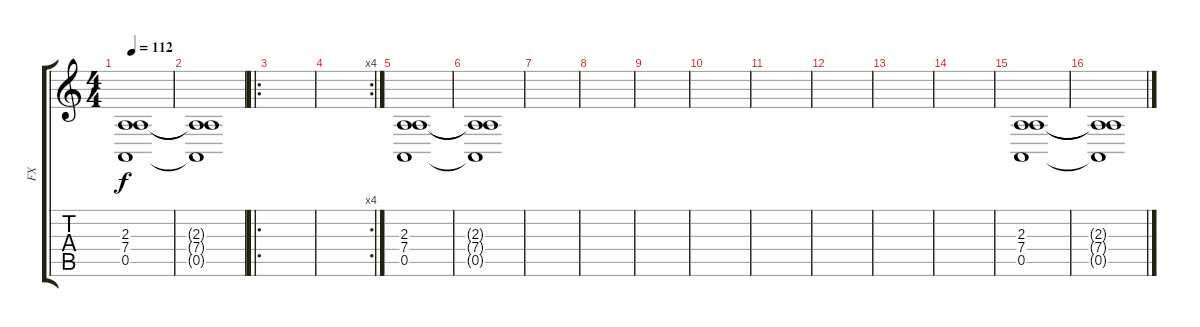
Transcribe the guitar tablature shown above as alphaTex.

\track ("FX" "FX") {instrument pad6metallic}
\staff {score tabs}
\tuning (E4 B3 G3 D3 A2 E2) {hide}
\ts (4 4)
\tempo 112
\clef g2
\ks c
(2.3 7.4 0.5).1{dy f} |
(2.3{t} 7.4{t} 0.5{t}).1 |
\ro
|
\rc 4
|
(2.3 7.4 0.5).1 |
(2.3{t} 7.4{t} 0.5{t}).1 |
|
|
|
|
|
|
|
|
(2.3 7.4 0.5).1 |
(2.3{t} 7.4{t} 0.5{t}).1
